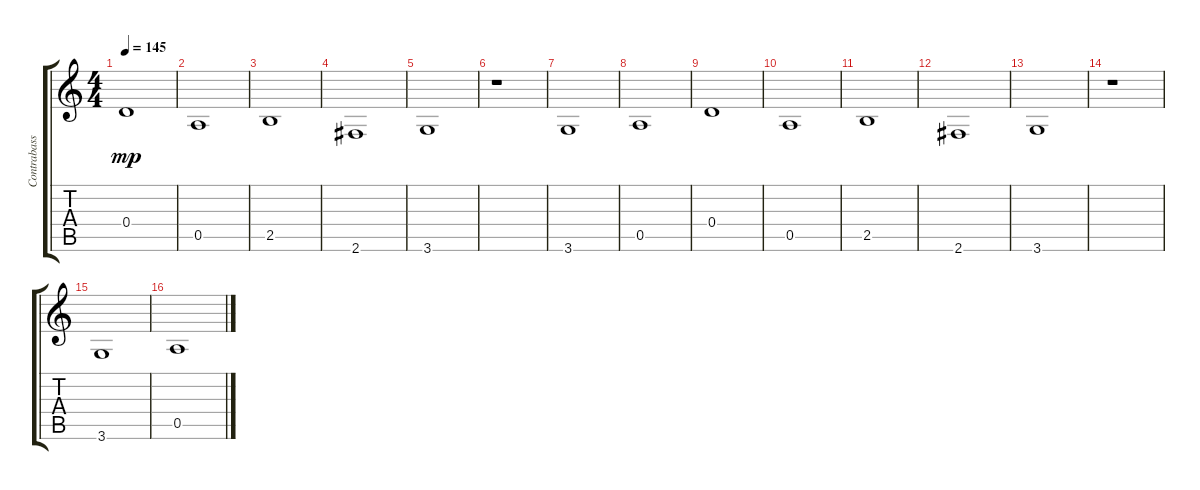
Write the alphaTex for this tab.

\track ("Contrabass" "Contrabass") {instrument contrabass}
\staff {score tabs}
\tuning (E4 B3 G3 D3 A2 E2) {hide}
\ts (4 4)
\tempo 145
\clef g2
\ks c
0.4.1{dy mp} |
0.5.1 |
2.5.1 |
2.6.1 |
3.6.1 |
r.1 |
3.6.1 |
0.5.1 |
0.4.1 |
0.5.1 |
2.5.1 |
2.6.1 |
3.6.1 |
r.1 |
3.6.1 |
0.5.1
